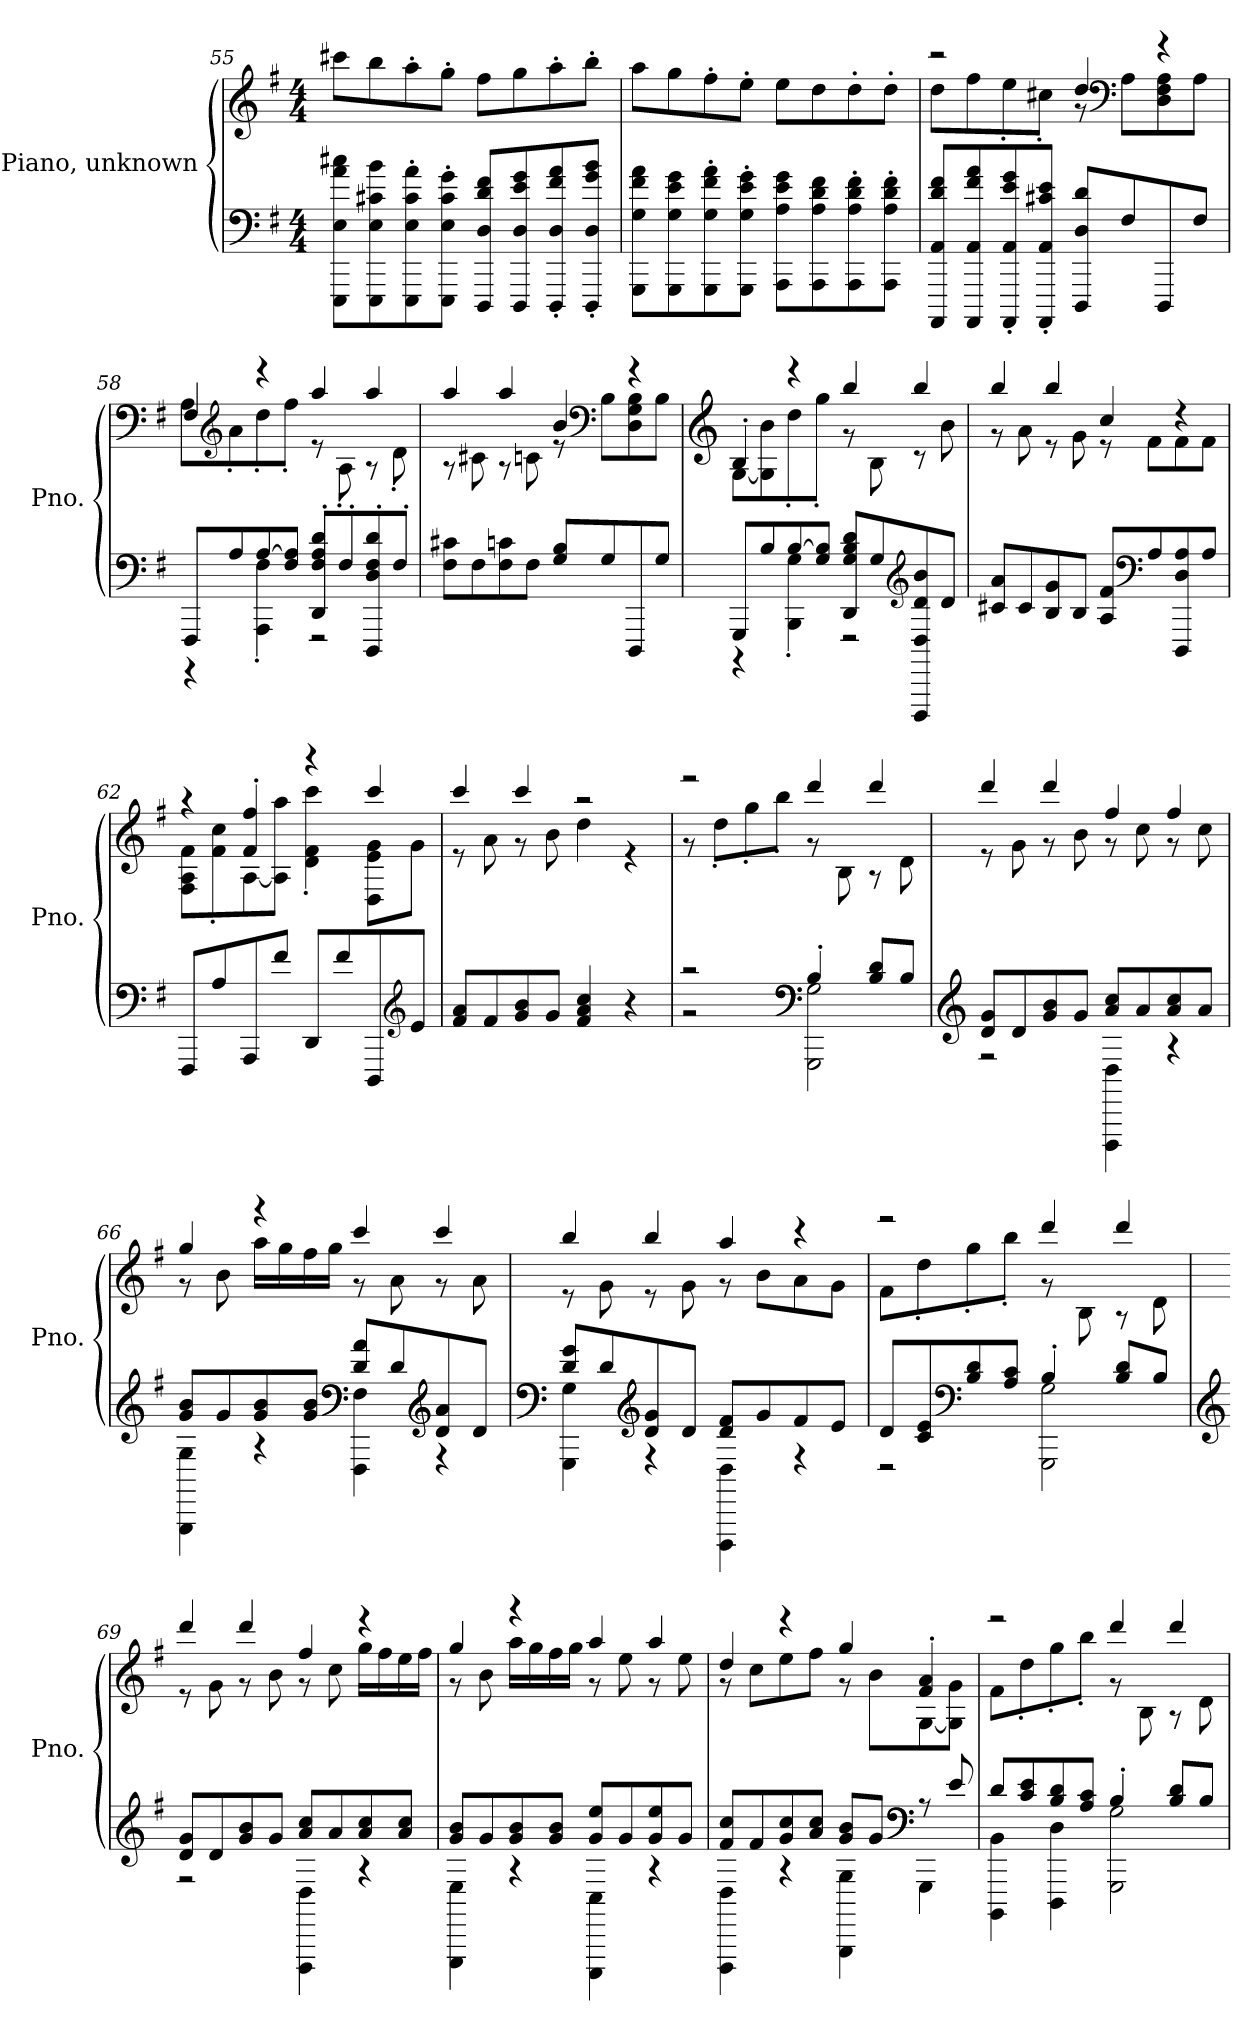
**kern	**kern
*part1	*part1
*staff2	*staff1
*I"Piano, unknown	*
*I'Pno.	*
*clefF4	*clefG2
*k[f#]	*k[f#]
*M4/4	*M4/4
=55	=55
8EEE\ 8E\ 8a\ 8cc#X\L	8ccc#X\L
8EEE\ 8E\ 8c#X\ 8b\	8bb\
8EEE\' 8E\' 8c#\' 8a\'	8aa'\
8EEE\' 8E\' 8c#\' 8g\'J	8gg'\J
8DDD/ 8D/ 8d/ 8f#/L	8ff#\L
8DDD/ 8D/ 8e/ 8g/	8gg\
8DDD/' 8D/' 8f#/' 8a/'	8aa'\
8DDD/' 8D/' 8g/' 8b/'J	8bb'\J
!!LO:LB:g=z
=56	=56
8GGG\ 8G\ 8f#\ 8a\L	8aa\L
8GGG\ 8G\ 8e\ 8g\	8gg\
8GGG\' 8G\' 8f#\' 8a\'	8ff#'\
8GGG\' 8G\' 8e\' 8g\'J	8ee'\J
8AAA\ 8A\ 8e\ 8g\L	8ee\L
8AAA\ 8A\ 8d\ 8f#\	8dd\
8AAA\' 8A\' 8d\' 8f#\'	8dd'\
8AAA\' 8A\' 8d\' 8f#\'J	8dd'\J
=57	=57
*	*^
8AAAA/ 8AA/ 8d/ 8f#/L	2r	8dd\L
8AAAA/ 8AA/ 8f#/ 8a/	.	8ff#\
8AAAA/' 8AA/' 8e/' 8g/'	.	8ee'\
8AAAA/' 8AA/' 8c#X/' 8e/'J	.	8cc#X'\J
8DDD/ 8D/ 8d/L	4dd/	8r
*	*clefF4	*
8F#/	.	8A\L
8DDD/	4r	8D\ 8F#\ 8A\
8F#/J	.	8A\J
=58	=58	=58
*^	*	*
8FFF#/L	4r	4F#/	8A\L
*	*	*clefG2	*
8A/	.	.	8a'\
[8A/	4AAA\' 4F#\'	4r	8dd'\
8F#/ 8A/]J	.	.	8ff#'\J
8DD/' 8F#/' 8A/' 8d/'L	2r	4aa/	8r
8F#'/	.	.	8A'\
8DDD/' 8D/' 8F#/' 8d/'	.	4aa/	8r
8F#'/J	.	.	8d'\
*v	*v	*	*
!!LO:LB:g=z	!!
=59	=59	=59
8F#\ 8c#X\L	4aa/	8r
8F#\	.	8c#X\
8F#\ 8cn\	4aa/	8r
8F#\J	.	8cn\
8G/ 8B/L	4b/	8r
*	*clefF4	*
8G/	.	8B\L
8DDD/	4r	8D\ 8G\ 8B\
8G/J	.	8B\J
=60	=60	=60
*	*clefG2	*
*^	*	*
8GGG/L	4r	4B'/	[8G\L
8B/	.	.	8G\] 8b\
[8B/	4BBB\' 4G\'	4r	8dd'\
8G/ 8B/]J	.	.	8gg'\J
8DD/ 8G/ 8B/ 8d/L	2r	4bb/	8r
8G/	.	.	8B\
*clefG2	*	*	*
8DDD/ 8D/ 8d/ 8b/	.	4bb/	8r
8d/J	.	.	8b\
*v	*v	*	*
=61	=61	=61
8c#X/ 8a/L	4bb/	8r
8c#/	.	8a\
8B/ 8g/	4bb/	8r
8B/J	.	8g\
8A/ 8f#/L	4cc/	8r
*clefF4	*	*
8A/	.	8f#\L
8DDD/ 8D/ 8A/	4r	8f#\
8A/J	.	8f#\J
!!LO:PB:g=z	!!
=62	=62	=62
8FFF#/L	4r	8F#\ 8A\ 8f#\L
8A/	.	8f#\' 8cc\'
8AAA/	4f#/' 4ff#/'	[8A\
8f#/J	.	8A\] 8aa\J
8DD/L	4r	4d\' 4f#\' 4ccc\'
8f#/	.	.
8DDD/	4ccc/	8D\ 8e\ 8g\L
*clefG2	*	*
8e/J	.	8g\J
=63	=63	=63
8f#/ 8a/L	4ccc/	8r
8f#/	.	8a\
8g/ 8b/	4ccc/	8r
8g/J	.	8b\
4f#/ 4a/ 4cc/	2r	4dd\
4r	.	4r
=64	=64	=64
*^	*	*
2r	2r	2r	8r
.	.	.	8dd'\L
.	.	.	8gg'\
.	.	.	8bb'\J
*clefF4	*	*	*
4B'/	2GGG\ 2G\	4ddd/	8r
.	.	.	8B\
8B/ 8d/L	.	4ddd/	8r
8B/J	.	.	8d\
=65	=65	=65	=65
*clefG2	*	*	*
8d/ 8g/L	2r	4ddd/	8r
8d/	.	.	8g\
8g/ 8b/	.	4ddd/	8r
8g/J	.	.	8b\
8a/ 8cc/L	4DDD\ 4D\	4ff#/	8r
8a/	.	.	8cc\
8a/ 8cc/	4r	4ff#/	8r
8a/J	.	.	8cc\
!!LO:LB:g=z	!!
=66	=66	=66	=66
8g/ 8b/L	4GGG\ 4G\	4gg/	8r
8g/	.	.	8b\
8g/ 8b/	4r	4r	16aa\LL
.	.	.	16gg\
8g/ 8b/J	.	.	16ff#\
.	.	.	16gg\JJ
*clefF4	*	*	*
8d/ 8a/L	4FFF#\ 4F#\	4ccc/	8r
8d/	.	.	8a\
*clefG2	*	*	*
8d/ 8a/	4r	4ccc/	8r
8d/J	.	.	8a\
=67	=67	=67	=67
*clefF4	*	*	*
8d/ 8g/L	4GGG\ 4G\	4bb/	8r
8d/	.	.	8g\
*clefG2	*	*	*
8d/ 8g/	4r	4bb/	8r
8d/J	.	.	8g\
8d/ 8f#/L	4DDD\ 4D\	4aa/	8r
8g/	.	.	8b\L
8f#/	4r	4r	8a\
8e/J	.	.	8g\J
=68	=68	=68	=68
8d/L	2r	2r	8f#\L
8c/ 8e/	.	.	8dd'\
*clefF4	*	*	*
8B/ 8d/	.	.	8gg'\
8A/ 8c/J	.	.	8bb'\J
4B'/	2GGG\ 2G\	4ddd/	8r
.	.	.	8B\
8B/ 8d/L	.	4ddd/	8r
8B/J	.	.	8d\
!!LO:LB:g=z	!!
=69	=69	=69	=69
*clefG2	*	*	*
8d/ 8g/L	2r	4ddd/	8r
8d/	.	.	8g\
8g/ 8b/	.	4ddd/	8r
8g/J	.	.	8b\
8a/ 8cc/L	4DDD\ 4D\	4ff#/	8r
8a/	.	.	8cc\
8a/ 8cc/	4r	4r	16gg\LL
.	.	.	16ff#\
8a/ 8cc/J	.	.	16ee\
.	.	.	16ff#\JJ
=70	=70	=70	=70
8g/ 8b/L	4EEE\ 4E\	4gg/	8r
8g/	.	.	8b\
8g/ 8b/	4r	4r	16aa\LL
.	.	.	16gg\
8g/ 8b/J	.	.	16ff#\
.	.	.	16gg\JJ
8g/ 8ee/L	4CCC\ 4C\	4aa/	8r
8g/	.	.	8ee\
8g/ 8ee/	4r	4aa/	8r
8g/J	.	.	8ee\
=71	=71	=71	=71
8f#/ 8cc/L	4DDD\ 4D\	4dd/	8r
8f#/	.	.	8cc\L
8g/ 8cc/	4r	4r	8ee\
8a/ 8cc/J	.	.	8ff#\J
8g/ 8b/L	4GGG\ 4G\	4gg/	8r
8g/J	.	.	8b\L
*clefF4	*	*	*
8r	4GGG\	4f#/' 4a/'	[8G\
8e/	.	.	8G\] 8g\J
=72	=72	=72	=72
8d/L	4BBBB\ 4BB\	2r	8f#\L
8c/ 8e/	.	.	8dd'\
8B/ 8d/	4DDD\ 4D\	.	8gg'\
8A/ 8c/J	.	.	8bb'\J
4B'/	2GGG\ 2G\	4ddd/	8r
.	.	.	8B\
8B/ 8d/L	.	4ddd/	8r
8B/J	.	.	8d\
*v	*v	*	*
*	*v	*v
=	=
*-	*-
